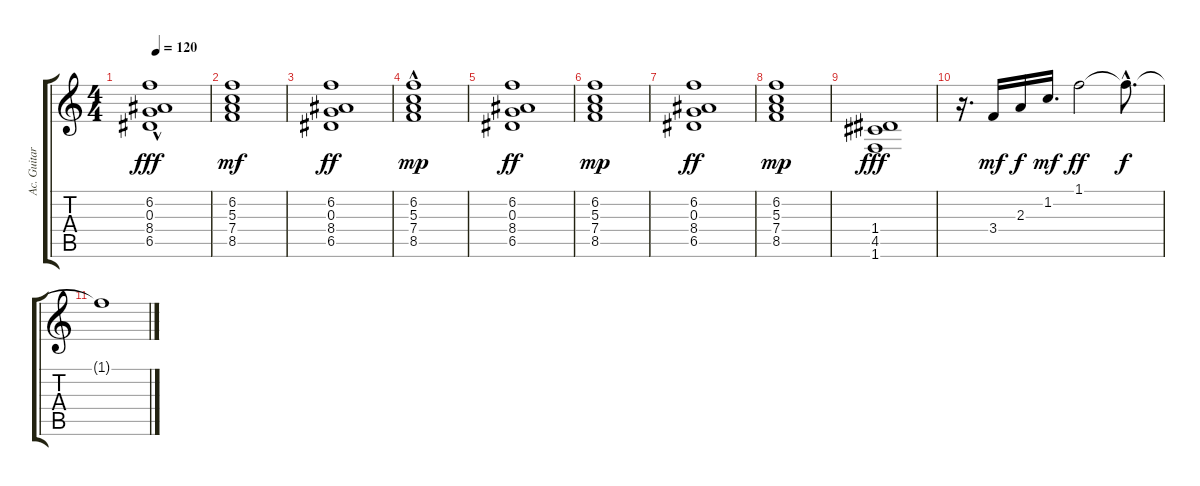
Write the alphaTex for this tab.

\track ("Ac. Guitar" "Ac. Guitar") {instrument acousticguitarsteel}
\staff {score tabs}
\tuning (E4 B3 G3 D3 A2 E2) {hide}
\ts (4 4)
\tempo 120
\clef g2
\ks c
(6.2{hac} 0.3{hac} 8.4{hac} 6.5).1{dy fff} |
(6.2 5.3 7.4 8.5).1{dy mf} |
(6.2 0.3 8.4 6.5).1{dy ff} |
(6.2{hac} 5.3 7.4{hac} 8.5{hac}).1{dy mp} |
(6.2 0.3 8.4 6.5).1{dy ff} |
(6.2 5.3 7.4 8.5).1{dy mp} |
(6.2 0.3 8.4 6.5).1{dy ff} |
(6.2 5.3 7.4 8.5).1{dy mp} |
(1.4 4.5 1.6).1{dy fff} |
r.16{d} 3.4.16{dy mf} 2.3.16{dy f} 1.2.16{d dy mf} 1.1.2{dy ff} 1.1{hac t}.8{d dy f} |
1.1{t}.1
